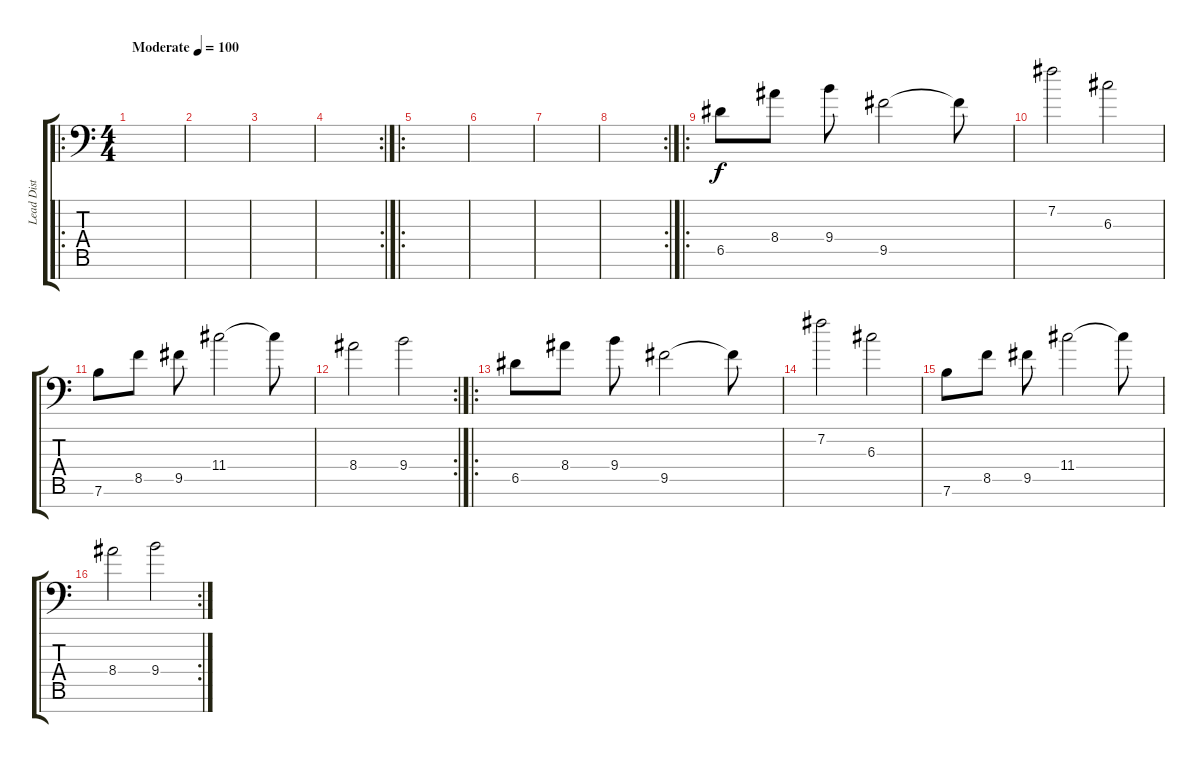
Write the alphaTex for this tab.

\track ("Lead Dist" "Lead Dist") {instrument distortionguitar}
\staff {score tabs}
\tuning (E4 B3 G3 D3 A2 E2 C-1) {hide}
\ro
\ts (4 4)
\tempo (100 "Moderate")
\clef f4
\ks c
|
|
|
\rc 2
|
\ro
|
|
|
\rc 2
|
\ro
6.5.8 8.4.8 9.4.8 9.5.2 9.5{t}.8 |
7.2.2 6.3.2 |
7.6.8 8.5.8 9.5.8 11.4.2 11.4{t}.8 |
\rc 2
8.4.2 9.4.2 |
\ro
6.5.8 8.4.8 9.4.8 9.5.2 9.5{t}.8 |
7.2.2 6.3.2 |
7.6.8 8.5.8 9.5.8 11.4.2 11.4{t}.8 |
\rc 2
8.4.2 9.4.2
